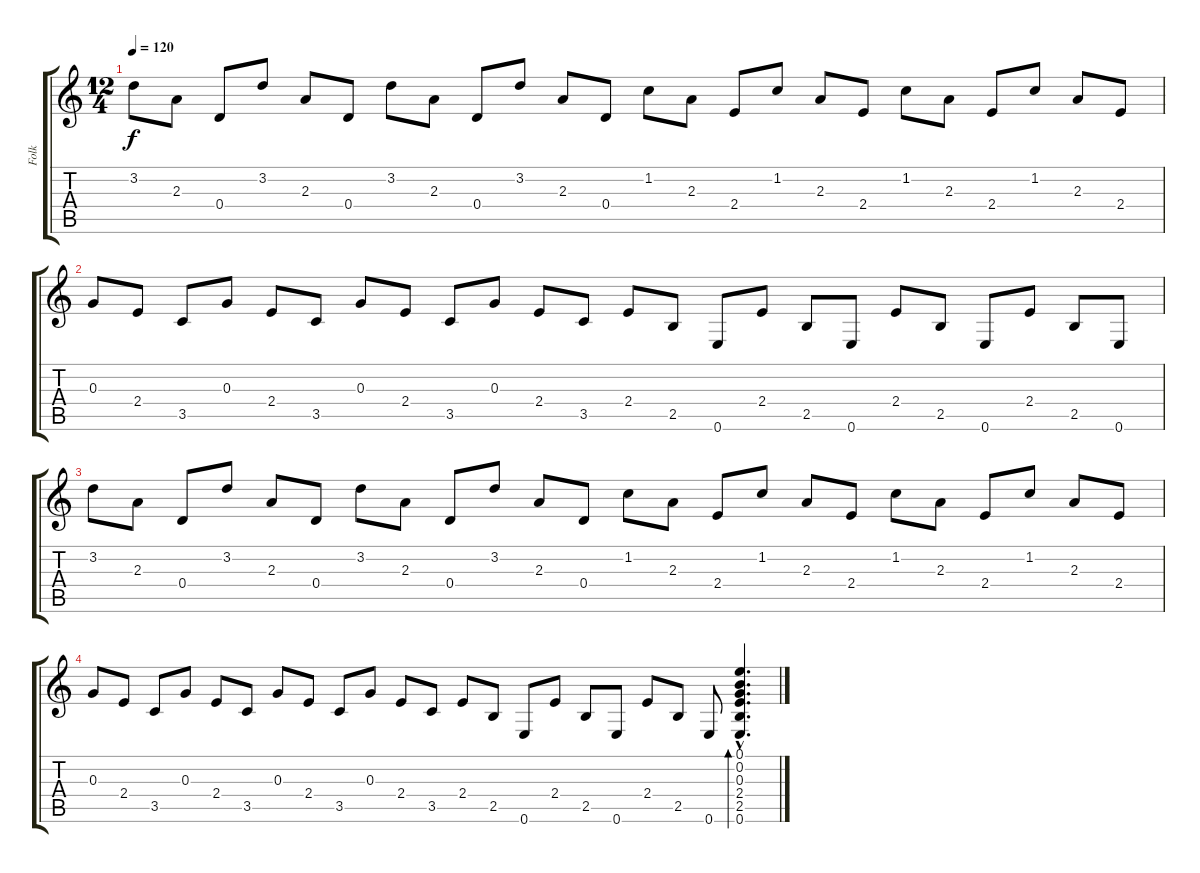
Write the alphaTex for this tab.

\track ("Folk" "Folk") {instrument acousticguitarsteel}
\staff {score tabs}
\tuning (E4 B3 G3 D3 A2 E2) {hide}
\ts (12 4)
\tempo 120
\clef g2
\ks c
3.2.8{dy f} 2.3.8 0.4.8 3.2.8 2.3.8 0.4.8 3.2.8 2.3.8 0.4.8 3.2.8 2.3.8 0.4.8 1.2.8 2.3.8 2.4.8 1.2.8 2.3.8 2.4.8 1.2.8 2.3.8 2.4.8 1.2.8 2.3.8 2.4.8 |
0.3.8 2.4.8 3.5.8 0.3.8 2.4.8 3.5.8 0.3.8 2.4.8 3.5.8 0.3.8 2.4.8 3.5.8 2.4.8 2.5.8 0.6.8 2.4.8 2.5.8 0.6.8 2.4.8 2.5.8 0.6.8 2.4.8 2.5.8 0.6.8 |
3.2.8 2.3.8 0.4.8 3.2.8 2.3.8 0.4.8 3.2.8 2.3.8 0.4.8 3.2.8 2.3.8 0.4.8 1.2.8 2.3.8 2.4.8 1.2.8 2.3.8 2.4.8 1.2.8 2.3.8 2.4.8 1.2.8 2.3.8 2.4.8 |
0.3.8 2.4.8 3.5.8 0.3.8 2.4.8 3.5.8 0.3.8 2.4.8 3.5.8 0.3.8 2.4.8 3.5.8 2.4.8 2.5.8 0.6.8 2.4.8 2.5.8 0.6.8 2.4.8 2.5.8 0.6.8 (0.1{hac} 0.2{hac} 0.3{hac} 2.4{hac} 2.5{hac} 0.6{hac}).4{d bd 60}
